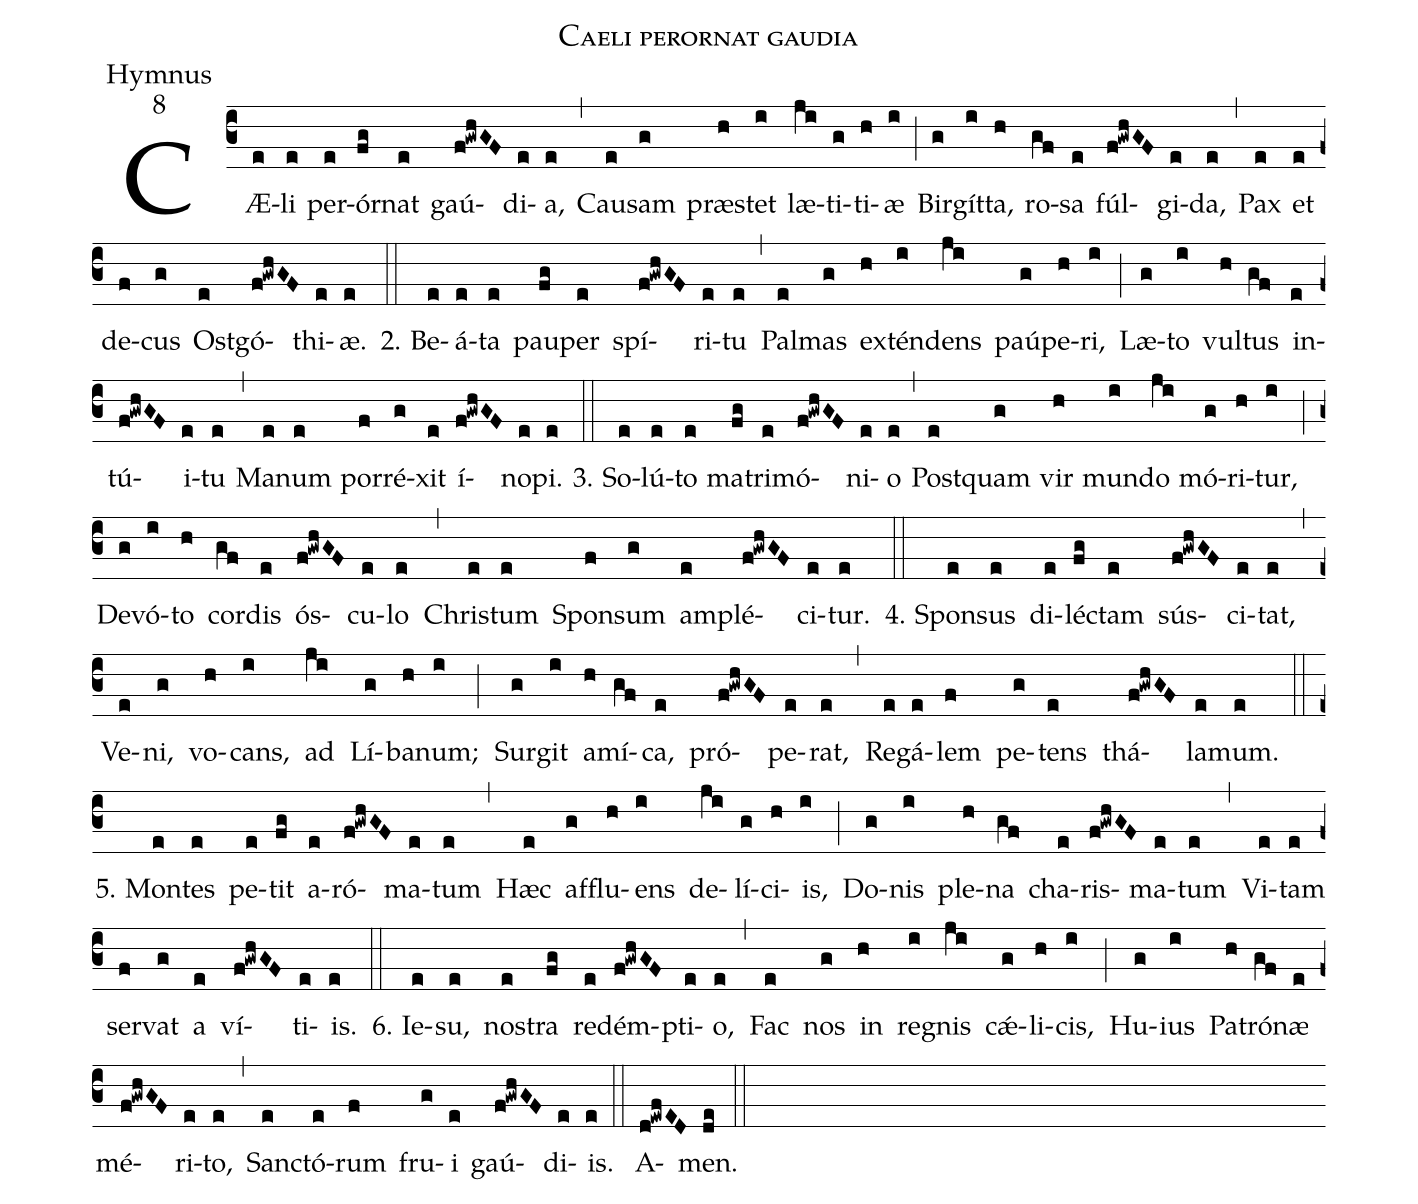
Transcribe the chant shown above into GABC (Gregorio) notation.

name:Caeli perornat gaudia;
office-part:Hymnus;
mode:8;
%%
(c3)CÆ(e)li(e) per(e)ór(fg)nat(e) gaú(f!gwhGF)di(e)a,(e) (,)
Cau(e)sam(g) præs(h)tet(i) læ(ji)ti(g)ti(h)æ(i) (;)
Bir(g)gít(i)ta,(h) ro(gf)sa(e) fúl(f!gwhGF)gi(e)da,(e) (,)
Pax(e) et(e) de(f)cus(g) Ost(e)gó(f!gwhGF)thi(e)æ.(e) (::)

2. Be(e)á(e)ta(e) pau(fg)per(e) spí(f!gwhGF)ri(e)tu(e) (,)
Pal(e)mas(g) e(h)xtén(i)dens(ji) paú(g)pe(h)ri,(i) (;)
Læ(g)to(i) vul(h)tus(gf) in(e)tú(f!gwhGF)i(e)tu(e) (,)
Ma(e)num(e) por(f)ré(g)xit(e) í(f!gwhGF)no(e)pi.(e) (::)

3. So(e)lú(e)to(e) ma(fg)tri(e)mó(f!gwhGF)ni(e)o(e) (,)
Post(e)quam(g) vir(h) mun(i)do(ji) mó(g)ri(h)tur,(i) (;)
De(g)vó(i)to(h) cor(gf)dis(e) ós(f!gwhGF)cu(e)lo(e) (,)
Chris(e)tum(e) Spon(f)sum(g) am(e)plé(f!gwhGF)ci(e)tur.(e) (::)

4. Spon(e)sus(e) di(e)léc(fg)tam(e) sús(f!gwhGF)ci(e)tat,(e) (,)
Ve(e)ni,(g) vo(h)cans,(i) ad(ji) Lí(g)ba(h)num;(i) (;)
Sur(g)git(i) a(h)mí(gf)ca,(e) pró(f!gwhGF)pe(e)rat,(e) (,)
Re(e)gá(e)lem(f) pe(g)tens(e) thá(f!gwhGF)la(e)mum.(e) (::)

5. Mon(e)tes(e) pe(e)tit(fg) a(e)ró(f!gwhGF)ma(e)tum(e) (,)
Hæc(e) af(g)flu(h)ens(i) de(ji)lí(g)ci(h)is,(i) (;)
Do(g)nis(i) ple(h)na(gf) cha(e)ris(f!gwhGF)ma(e)tum(e) (,)
Vi(e)tam(e) ser(f)vat(g) a(e) ví(f!gwhGF)ti(e)is.(e) (::)

6. Ie(e)su,(e) nos(e)tra(fg) re(e)dém(f!gwhGF)pti(e)o,(e) (,)
Fac(e) nos(g) in(h) re(i)gnis(ji) cǽ(g)li(h)cis,(i) (;)
Hu(g)ius(i) Pa(h)tró(gf)næ(e) mé(f!gwhGF)ri(e)to,(e) (,)
San(e)ctó(e)rum(f) fru(g)i(e) gaú(f!gwhGF)di(e)is.(e) (::)
A(d!ewfED)men.(de) (::)
